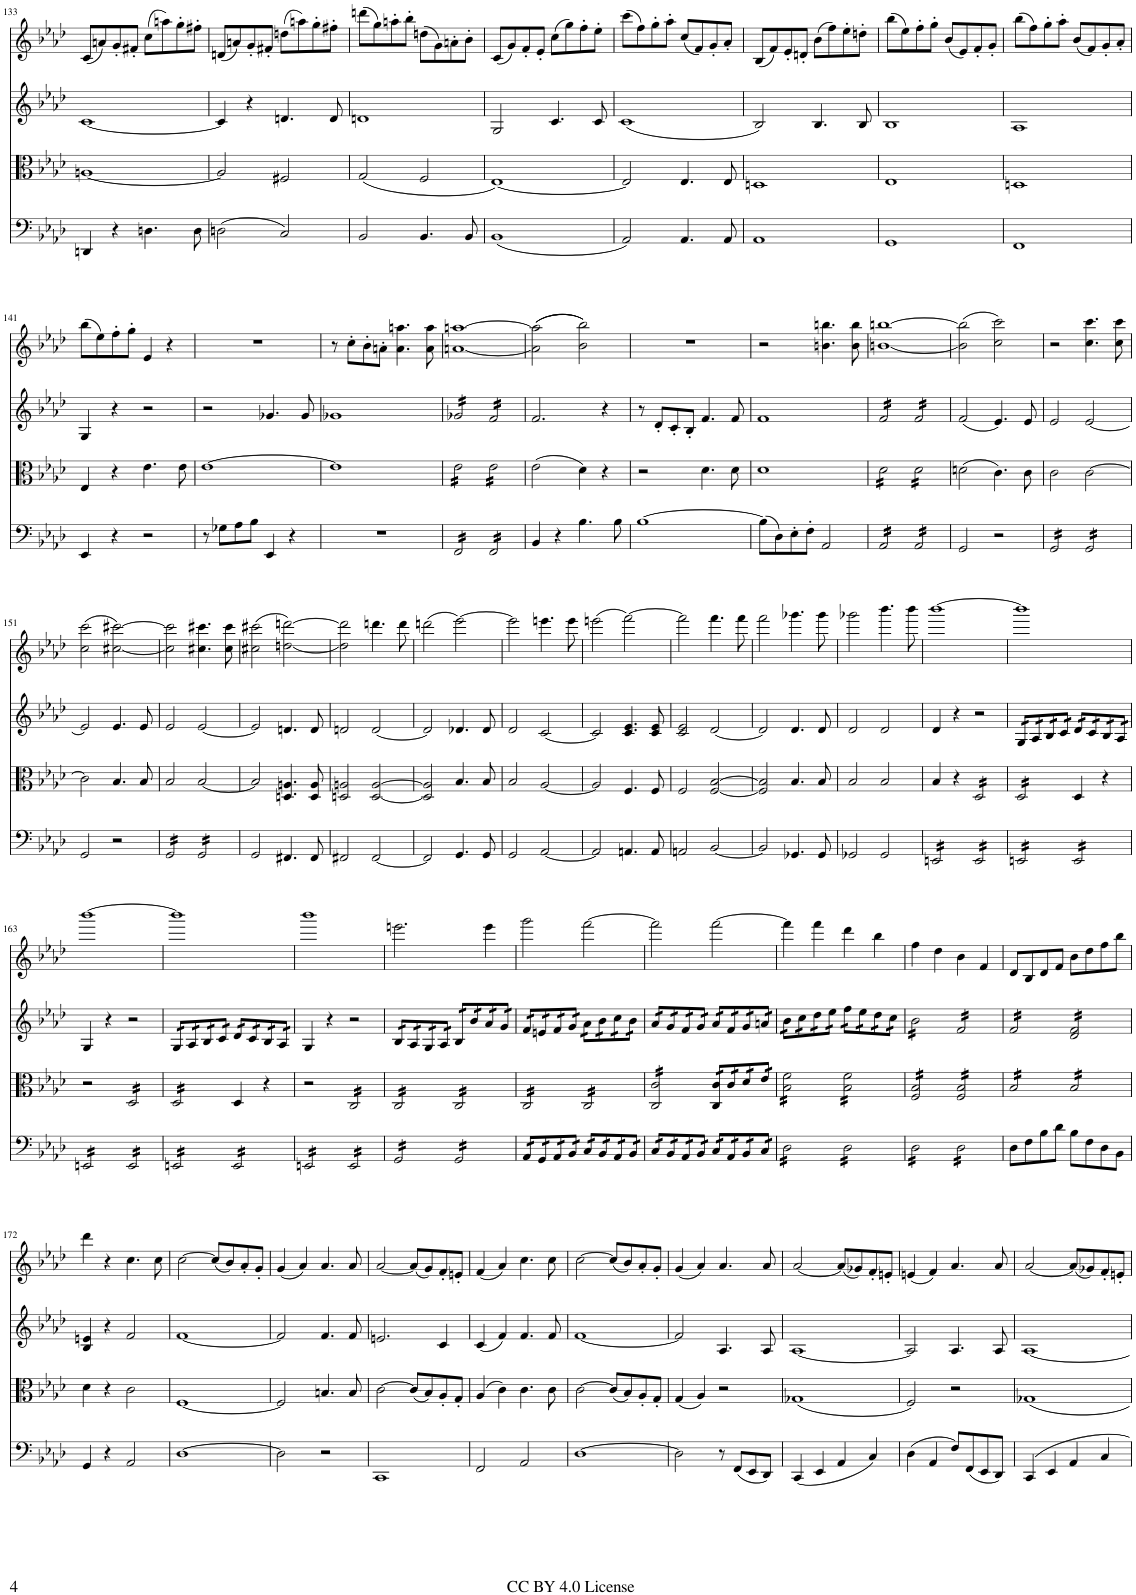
**kern	**kern	**kern	**kern
*part4	*part3	*part2	*part1
*staff4	*staff3	*staff2	*staff1
*I"Cello	*I"Viola	*I"Violin II	*I"Violin I
*	*I'Vla	*I'Vln	*I'Vln
!!LO:PB:g=z
*clefF4	*clefC3	*clefG2	*clefG2
*k[b-e-a-d-]	*k[b-e-a-d-]	*k[b-e-a-d-]	*k[b-e-a-d-]
*M2/2	*M2/2	*M2/2	*M2/2
*met(c|)	*met(c|)	*met(c|)	*met(c|)
=133	=133	=133	=133
4DDn/	[1An	[1c	(8c/L
.	.	.	8an/)
4r	.	.	8g'/
.	.	.	8f#X'/J
4.Dn\	.	.	(8cc\L
.	.	.	8aan\)
.	.	.	8gg'\
8D\	.	.	8ff#X'\J
=134	=134	=134	=134
(2Dn\	2A/]	4c/]	(8dn/L
.	.	.	8an/)
.	.	4r	8g'/
.	.	.	8f#X'/J
2C/)	2F#X/	4.dn/	(8ddn\L
.	.	.	8aan\)
.	.	.	8gg'\
.	.	8d/	8ff#X'\J
=135	=135	=135	=135
2BB-/	(2G/	1dn	(8dddn\L
.	.	.	8gg\)
.	.	.	8aan'\
.	.	.	8bb-'\J
4.BB-/	2F/	.	(8ddn\L
.	.	.	8g\)
.	.	.	8an'\
8BB-/	.	.	8b-'\J
=136	=136	=136	=136
(1BB-	[1E-)	2G/	(8c/L
.	.	.	8g/)
.	.	.	8f'/
.	.	.	8e-'/J
.	.	4.c/	(8cc\L
.	.	.	8gg\)
.	.	.	8ff'\
.	.	8c/	8ee-'\J
=137	=137	=137	=137
2AA-/)	2E-/]	(1c	(8ccc\L
.	.	.	8ff\)
.	.	.	8gg'\
.	.	.	8aa-'\J
4.AA-/	4.E-/	.	(8cc/L
.	.	.	8f/)
.	.	.	8g'/
8AA-/	8E-/	.	8a-'/J
=138	=138	=138	=138
1AA-	1Dn	2B-/)	(8B-/L
.	.	.	8f/)
.	.	.	8e-'/
.	.	.	8dn'/J
.	.	4.B-/	(8b-\L
.	.	.	8ff\)
.	.	.	8ee-'\
.	.	8B-/	8ddn'\J
=139	=139	=139	=139
1GG	1E-	1B-	(8bb-\L
.	.	.	8ee-\)
.	.	.	8ff'\
.	.	.	8gg'\J
.	.	.	(8b-/L
.	.	.	8e-/)
.	.	.	8f'/
.	.	.	8g'/J
=140	=140	=140	=140
1FF	1Dn	1A-	(8bb-\L
.	.	.	8ff\)
.	.	.	8gg'\
.	.	.	8aa-'\J
.	.	.	(8b-/L
.	.	.	8f/)
.	.	.	8g'/
.	.	.	8a-'/J
!!LO:LB:g=z
=141	=141	=141	=141
4EE-/	4E-/	4G/	(8bb-\L
.	.	.	8ee-\)
4r	4r	4r	8ff'\
.	.	.	8gg'\J
2r	4.e-\	2r	4e-/
.	.	.	4r
.	8e-\	.	.
=142	=142	=142	=142
8r	[1e-	2r	1r
8G-X\L	.	.	.
8A-\	.	.	.
8B-\J	.	.	.
4EE-/	.	4.g-X/	.
4r	.	.	.
.	.	8g-/	.
=143	=143	=143	=143
1r	1e-]	1g-X	8r
.	.	.	8cc'\L
.	.	.	8b-'\
.	.	.	8an'\J
.	.	.	4.a\ 4.aan\
.	.	.	8a\ 8aa\
=144	=144	=144	=144
*tremolo	*	*	*
*	*tremolo	*	*
*	*	*tremolo	*
16FF/LL	16e-\LL	16g-X/LL	[1an [1aan
16FF/	16e-\	16g-X/	.
16FF/	16e-\	16g-X/	.
16FF/	16e-\	16g-X/	.
16FF/	16e-\	16g-X/	.
16FF/	16e-\	16g-X/	.
16FF/	16e-\	16g-X/	.
16FF/JJ	16e-\JJ	16g-X/JJ	.
16FF/LL	16e-\LL	16f/LL	.
16FF/	16e-\	16f/	.
16FF/	16e-\	16f/	.
16FF/	16e-\	16f/	.
16FF/	16e-\	16f/	.
16FF/	16e-\	16f/	.
16FF/	16e-\	16f/	.
16FF/JJ	16e-\JJ	16f/JJ	.
*	*	*Xtremolo	*
*	*Xtremolo	*	*
*Xtremolo	*	*	*
=145	=145	=145	=145
4BB-/	(2e-\	2.f/	(>(2a\] 2aa\]
4r	.	.	.
4.B-\	4d-\)	.	2b-\ 2bb-\))
.	4r	4r	.
8B-\	.	.	.
=146	=146	=146	=146
[1B-	2r	8r	1r
.	.	8d-'/L	.
.	.	8c'/	.
.	.	8B-'/J	.
.	4.d-\	4.f/	.
.	8d-\	8f/	.
=147	=147	=147	=147
(8B-\L]	1d-	1f	2r
8D-\)	.	.	.
8E-'\	.	.	.
8F'\J	.	.	.
2AA-/	.	.	4.bn\ 4.bbn\
.	.	.	8b\ 8bb\
=148	=148	=148	=148
*tremolo	*	*	*
*	*tremolo	*	*
*	*	*tremolo	*
16AA-/LL	16d-\LL	16f/LL	[1bn [1bbn
16AA-/	16d-\	16f/	.
16AA-/	16d-\	16f/	.
16AA-/	16d-\	16f/	.
16AA-/	16d-\	16f/	.
16AA-/	16d-\	16f/	.
16AA-/	16d-\	16f/	.
16AA-/JJ	16d-\JJ	16f/JJ	.
16AA-/LL	16d-\LL	16f/LL	.
16AA-/	16d-\	16f/	.
16AA-/	16d-\	16f/	.
16AA-/	16d-\	16f/	.
16AA-/	16d-\	16f/	.
16AA-/	16d-\	16f/	.
16AA-/	16d-\	16f/	.
16AA-/JJ	16d-\JJ	16f/JJ	.
*	*	*Xtremolo	*
*	*Xtremolo	*	*
*Xtremolo	*	*	*
=149	=149	=149	=149
2GG/	(2dn\	(2f/	(2b\] 2bb\]
2r	4.c\)	4.e-/)	2cc\ 2ccc\)
.	8c\	8e-/	.
=150	=150	=150	=150
*tremolo	*	*	*
16GG/LL	2c\	2e-/	2r
16GG/	.	.	.
16GG/	.	.	.
16GG/	.	.	.
16GG/	.	.	.
16GG/	.	.	.
16GG/	.	.	.
16GG/JJ	.	.	.
16GG/LL	[2c\	[2e-/	4.cc\ 4.ccc\
16GG/	.	.	.
16GG/	.	.	.
16GG/	.	.	.
16GG/	.	.	.
16GG/	.	.	.
16GG/	.	.	8cc\ 8ccc\
16GG/JJ	.	.	.
*Xtremolo	*	*	*
!!LO:LB:g=z
=151	=151	=151	=151
2GG/	2c\]	2e-/]	(2cc\ 2ccc\
2r	4.B-/	4.e-/	[2cc#X\ [2ccc#X\)
.	8B-/	8e-/	.
=152	=152	=152	=152
*tremolo	*	*	*
16GG/LL	2B-/	2e-/	2cc#\] 2ccc#\]
16GG/	.	.	.
16GG/	.	.	.
16GG/	.	.	.
16GG/	.	.	.
16GG/	.	.	.
16GG/	.	.	.
16GG/JJ	.	.	.
16GG/LL	[2B-/	[2e-/	4.cc#X\ 4.ccc#X\
16GG/	.	.	.
16GG/	.	.	.
16GG/	.	.	.
16GG/	.	.	.
16GG/	.	.	.
16GG/	.	.	8cc#\ 8ccc#\
16GG/JJ	.	.	.
*Xtremolo	*	*	*
=153	=153	=153	=153
2GG/	2B-/]	2e-/]	(2cc#X\ 2ccc#X\
4.FF#X/	4.Dn/ 4.An/	4.dn/	[2ddn\ [2dddn\)
8FF#/	8D/ 8A/	8d/	.
=154	=154	=154	=154
2FF#X/	2Dn/ 2An/	2dn/	2dd\] 2ddd\]
[2FF#/	[2D/ [2A/	[2d/	4.dddn\
.	.	.	8ddd\
=155	=155	=155	=155
2FF#/]	2D/] 2A/]	2d/]	(2dddn\
4.GG/	4.B-/	4.d-X/	[2eee-\)
8GG/	8B-/	8d-/	.
=156	=156	=156	=156
2GG/	2B-/	2d-/	2eee-\]
[2AA-/	[2A-/	[2c/	4.eeen\
.	.	.	8eee\
=157	=157	=157	=157
2AA-/]	2A-/]	2c/]	(2eeen\
4.AAn/	4.F/	4.c/ 4.e-/	[2fff\)
8AA/	8F/	8c/ 8e-/	.
=158	=158	=158	=158
2AAn/	2F/	2c/ 2e-/	2fff\]
[2BB-/	[2F/ [2B-/	[2d-/	4.fff\
.	.	.	8fff\
=159	=159	=159	=159
2BB-/]	2F/] 2B-/]	2d-/]	2fff\
4.GG-X/	4.B-/	4.d-/	4.ggg-X\
8GG-/	8B-/	8d-/	8ggg-\
=160	=160	=160	=160
2GG-X/	2B-/	2d-/	2ggg-X\
2GG-/	2B-/	2d-/	4.bbb-\
.	.	.	8bbb-\
=161	=161	=161	=161
*tremolo	*	*	*
16EEn/LL	4B-/	4d-/	[1bbb-
16EEn/	.	.	.
16EEn/	.	.	.
16EEn/	.	.	.
16EEn/	4r	4r	.
16EEn/	.	.	.
16EEn/	.	.	.
16EEn/JJ	.	.	.
*	*tremolo	*	*
16EE/LL	16D-/LL	2r	.
16EE/	16D-/	.	.
16EE/	16D-/	.	.
16EE/	16D-/	.	.
16EE/	16D-/	.	.
16EE/	16D-/	.	.
16EE/	16D-/	.	.
16EE/JJ	16D-/JJ	.	.
=162	=162	=162	=162
*	*	*tremolo	*
16EEn/LL	16D-/LL	16G/LL	1bbb-]
16EEn/	16D-/	16G/	.
16EEn/	16D-/	16A-/	.
16EEn/	16D-/	16A-/	.
16EEn/	16D-/	16B-/	.
16EEn/	16D-/	16B-/	.
16EEn/	16D-/	16c/	.
16EEn/JJ	16D-/JJ	16c/JJ	.
*	*Xtremolo	*	*
16EE/LL	4D-/	16d-/LL	.
16EE/	.	16d-/	.
16EE/	.	16c/	.
16EE/	.	16c/	.
16EE/	4r	16B-/	.
16EE/	.	16B-/	.
16EE/	.	16A-/	.
16EE/JJ	.	16A-/JJ	.
*	*	*Xtremolo	*
!!LO:LB:g=z
=163	=163	=163	=163
16EEn/LL	2r	4G/	[1bbb-
16EEn/	.	.	.
16EEn/	.	.	.
16EEn/	.	.	.
16EEn/	.	4r	.
16EEn/	.	.	.
16EEn/	.	.	.
16EEn/JJ	.	.	.
*	*tremolo	*	*
16EE/LL	16D-/LL	2r	.
16EE/	16D-/	.	.
16EE/	16D-/	.	.
16EE/	16D-/	.	.
16EE/	16D-/	.	.
16EE/	16D-/	.	.
16EE/	16D-/	.	.
16EE/JJ	16D-/JJ	.	.
=164	=164	=164	=164
*	*	*tremolo	*
16EEn/LL	16D-/LL	16G/LL	1bbb-]
16EEn/	16D-/	16G/	.
16EEn/	16D-/	16A-/	.
16EEn/	16D-/	16A-/	.
16EEn/	16D-/	16B-/	.
16EEn/	16D-/	16B-/	.
16EEn/	16D-/	16c/	.
16EEn/JJ	16D-/JJ	16c/JJ	.
*	*Xtremolo	*	*
16EE/LL	4D-/	16d-/LL	.
16EE/	.	16d-/	.
16EE/	.	16c/	.
16EE/	.	16c/	.
16EE/	4r	16B-/	.
16EE/	.	16B-/	.
16EE/	.	16A-/	.
16EE/JJ	.	16A-/JJ	.
*	*	*Xtremolo	*
=165	=165	=165	=165
16EEn/LL	2r	4G/	1bbb-
16EEn/	.	.	.
16EEn/	.	.	.
16EEn/	.	.	.
16EEn/	.	4r	.
16EEn/	.	.	.
16EEn/	.	.	.
16EEn/JJ	.	.	.
*	*tremolo	*	*
16EE/LL	16C/LL	2r	.
16EE/	16C/	.	.
16EE/	16C/	.	.
16EE/	16C/	.	.
16EE/	16C/	.	.
16EE/	16C/	.	.
16EE/	16C/	.	.
16EE/JJ	16C/JJ	.	.
=166	=166	=166	=166
*	*	*tremolo	*
16GG/LL	16C/LL	16B-/LL	2.eeen\
16GG/	16C/	16B-/	.
16GG/	16C/	16A-/	.
16GG/	16C/	16A-/	.
16GG/	16C/	16G/	.
16GG/	16C/	16G/	.
16GG/	16C/	16A-/	.
16GG/JJ	16C/JJ	16A-/JJ	.
16GG/LL	16C/LL	16B-/LL	.
16GG/	16C/	16B-/	.
16GG/	16C/	16b-/	.
16GG/	16C/	16b-/	.
16GG/	16C/	16a-/	4eee\
16GG/	16C/	16a-/	.
16GG/	16C/	16g/	.
16GG/JJ	16C/JJ	16g/JJ	.
=167	=167	=167	=167
16AA-/LL	16C/LL	16f/LL	2ggg\
16AA-/	16C/	16f/	.
16GG/	16C/	16en/	.
16GG/	16C/	16en/	.
16AA-/	16C/	16f/	.
16AA-/	16C/	16f/	.
16BB-/	16C/	16g/	.
16BB-/JJ	16C/JJ	16g/JJ	.
16C/LL	16C/LL	16a-\LL	[2fff\
16C/	16C/	16a-\	.
16BB-/	16C/	16b-\	.
16BB-/	16C/	16b-\	.
16AA-/	16C/	16cc\	.
16AA-/	16C/	16cc\	.
16BB-/	16C/	16b-\	.
16BB-/JJ	16C/JJ	16b-\JJ	.
=168	=168	=168	=168
16C/LL	16C/ 16c/LL	16a-/LL	2fff\]
16C/	16C/ 16c/	16a-/	.
16BB-/	16C/ 16c/	16g/	.
16BB-/	16C/ 16c/	16g/	.
16AA-/	16C/ 16c/	16f/	.
16AA-/	16C/ 16c/	16f/	.
16BB-/	16C/ 16c/	16g/	.
16BB-/JJ	16C/ 16c/JJ	16g/JJ	.
16C/LL	16C/ 16c/LL	16a-/LL	[2fff\
16C/	16C/ 16c/	16a-/	.
16AA-/	16c/	16f/	.
16AA-/	16c/	16f/	.
16BB-/	16d-/	16g/	.
16BB-/	16d-/	16g/	.
16C/	16e-/	16an/	.
16C/JJ	16e-/JJ	16an/JJ	.
=169	=169	=169	=169
16D-\LL	16B-\ 16f\LL	16b-\LL	4fff\]
16D-\	16B-\ 16f\	16b-\	.
16D-\	16B-\ 16f\	16cc\	.
16D-\	16B-\ 16f\	16cc\	.
16D-\	16B-\ 16f\	16dd-\	4fff\
16D-\	16B-\ 16f\	16dd-\	.
16D-\	16B-\ 16f\	16ee-\	.
16D-\JJ	16B-\ 16f\JJ	16ee-\JJ	.
16D-\LL	16B-\ 16f\LL	16ff\LL	4ddd-\
16D-\	16B-\ 16f\	16ff\	.
16D-\	16B-\ 16f\	16ee-\	.
16D-\	16B-\ 16f\	16ee-\	.
16D-\	16B-\ 16f\	16dd-\	4bb-\
16D-\	16B-\ 16f\	16dd-\	.
16D-\	16B-\ 16f\	16cc\	.
16D-\JJ	16B-\ 16f\JJ	16cc\JJ	.
=170	=170	=170	=170
16D-\LL	16F/ 16B-/LL	16b-\LL	4ff\
16D-\	16F/ 16B-/	16b-\	.
16D-\	16F/ 16B-/	16b-\	.
16D-\	16F/ 16B-/	16b-\	.
16D-\	16F/ 16B-/	16b-\	4dd-\
16D-\	16F/ 16B-/	16b-\	.
16D-\	16F/ 16B-/	16b-\	.
16D-\JJ	16F/ 16B-/JJ	16b-\JJ	.
16D-\LL	16F/ 16B-/LL	16f/LL	4b-\
16D-\	16F/ 16B-/	16f/	.
16D-\	16F/ 16B-/	16f/	.
16D-\	16F/ 16B-/	16f/	.
16D-\	16F/ 16B-/	16f/	4f/
16D-\	16F/ 16B-/	16f/	.
16D-\	16F/ 16B-/	16f/	.
16D-\JJ	16F/ 16B-/JJ	16f/JJ	.
*Xtremolo	*	*	*
=171	=171	=171	=171
8D-\L	16B-/LL	16f/LL	8d-/L
.	16B-/	16f/	.
8F\	16B-/	16f/	8B-/
.	16B-/	16f/	.
8B-\	16B-/	16f/	8d-/
.	16B-/	16f/	.
8d-\J	16B-/	16f/	8f/J
.	16B-/JJ	16f/JJ	.
8B-\L	16B-/LL	16d-/ 16f/LL	8b-\L
.	16B-/	16d-/ 16f/	.
8F\	16B-/	16d-/ 16f/	8dd-\
.	16B-/	16d-/ 16f/	.
8D-\	16B-/	16d-/ 16f/	8ff\
.	16B-/	16d-/ 16f/	.
8BB-\J	16B-/	16d-/ 16f/	8bb-\J
.	16B-/JJ	16d-/ 16f/JJ	.
*	*	*Xtremolo	*
*	*Xtremolo	*	*
!!LO:LB:g=z
=172	=172	=172	=172
4GG/	4d-\	4B-/ 4en/	4ddd-\
4r	4r	4r	4r
2AA-/	2c\	2f/	4.cc\
.	.	.	8cc\
=173	=173	=173	=173
[1D-	[1F	[1f	[2cc\
.	.	.	(8cc/L]
.	.	.	8b-/)
.	.	.	8a-'/
.	.	.	8g'/J
=174	=174	=174	=174
2D-\]	2F/]	2f/]	(4g/
.	.	.	4a-/)
2r	4.Bn/	4.f/	4.a-/
.	8B/	8f/	8a-/
=175	=175	=175	=175
1CC	[2c\	2.en/	[2a-/
.	(8c/L]	.	(8a-/L]
.	8B-/)	.	8g/)
.	8A-'/	4c/	8f'/
.	8G'/J	.	8en'/J
=176	=176	=176	=176
2FF/	(4A-/	(4c/	(4f/
.	4c\)	4f/)	4a-/)
2AA-/	4.c\	4.f/	4.cc\
.	8c\	8f/	8cc\
=177	=177	=177	=177
[1D-	[2c\	[1f	[2cc\
.	(8c/L]	.	(8cc/L]
.	8B-/)	.	8b-/)
.	8A-'/	.	8a-'/
.	8G'/J	.	8g'/J
=178	=178	=178	=178
2D-\]	(4G/	2f/]	(4g/
.	4A-/)	.	4a-/)
8r	2r	4.A-/	4.a-/
(8FF/L	.	.	.
8EE-/	.	.	.
8DD-/J)	.	8A-/	8a-/
=179	=179	=179	=179
(4CC/	(1G-X	[1A-	[2a-/
4EE-/	.	.	.
4AA-/	.	.	(8a-/L]
.	.	.	8g-X/)
4C/)	.	.	8f'/
.	.	.	8en'/J
=180	=180	=180	=180
(4D-\	2F/)	2A-/]	(4en/
4AA-/	.	.	4f/)
8F/L)	2r	4.A-/	4.a-/
(8FF/	.	.	.
8EE-/	.	.	.
8DD-/J)	.	8A-/	8a-/
=181	=181	=181	=181
4CC/	1G-X	[1A-	[2a-/
4EE-/	.	.	.
4AA-/	.	.	(8a-/L]
.	.	.	8g-X/)
4C/	.	.	8f'/
.	.	.	8en'/J
=	=	=	=
*-	*-	*-	*-
